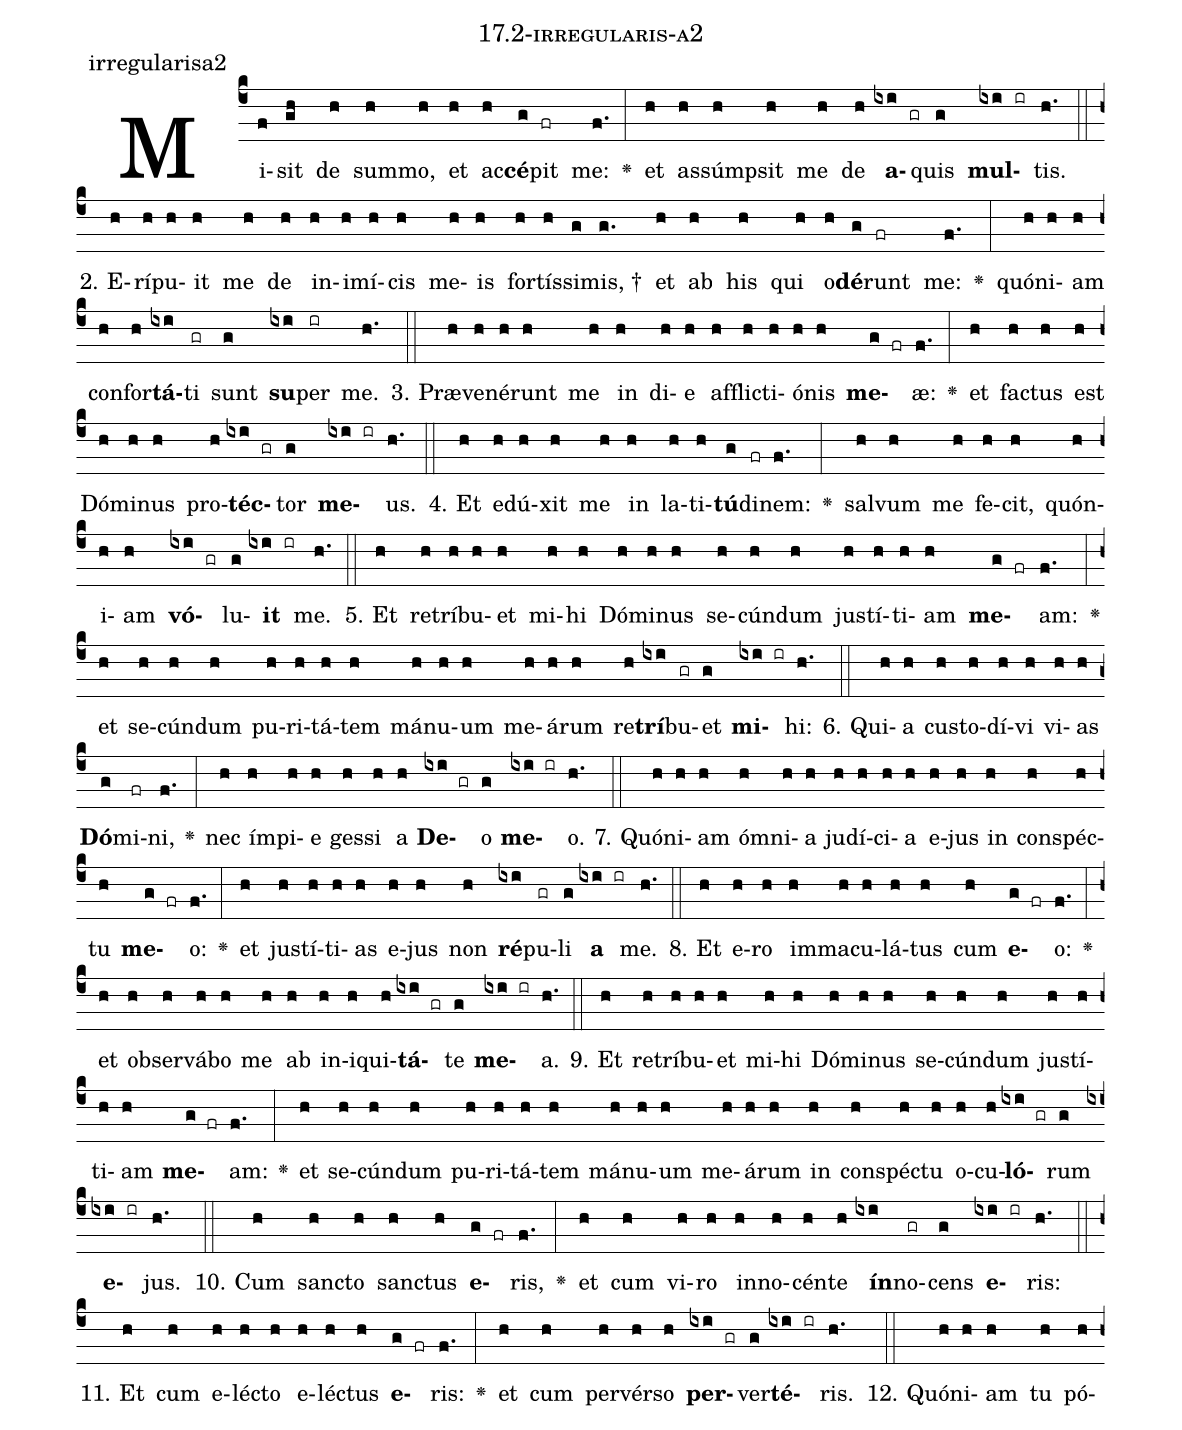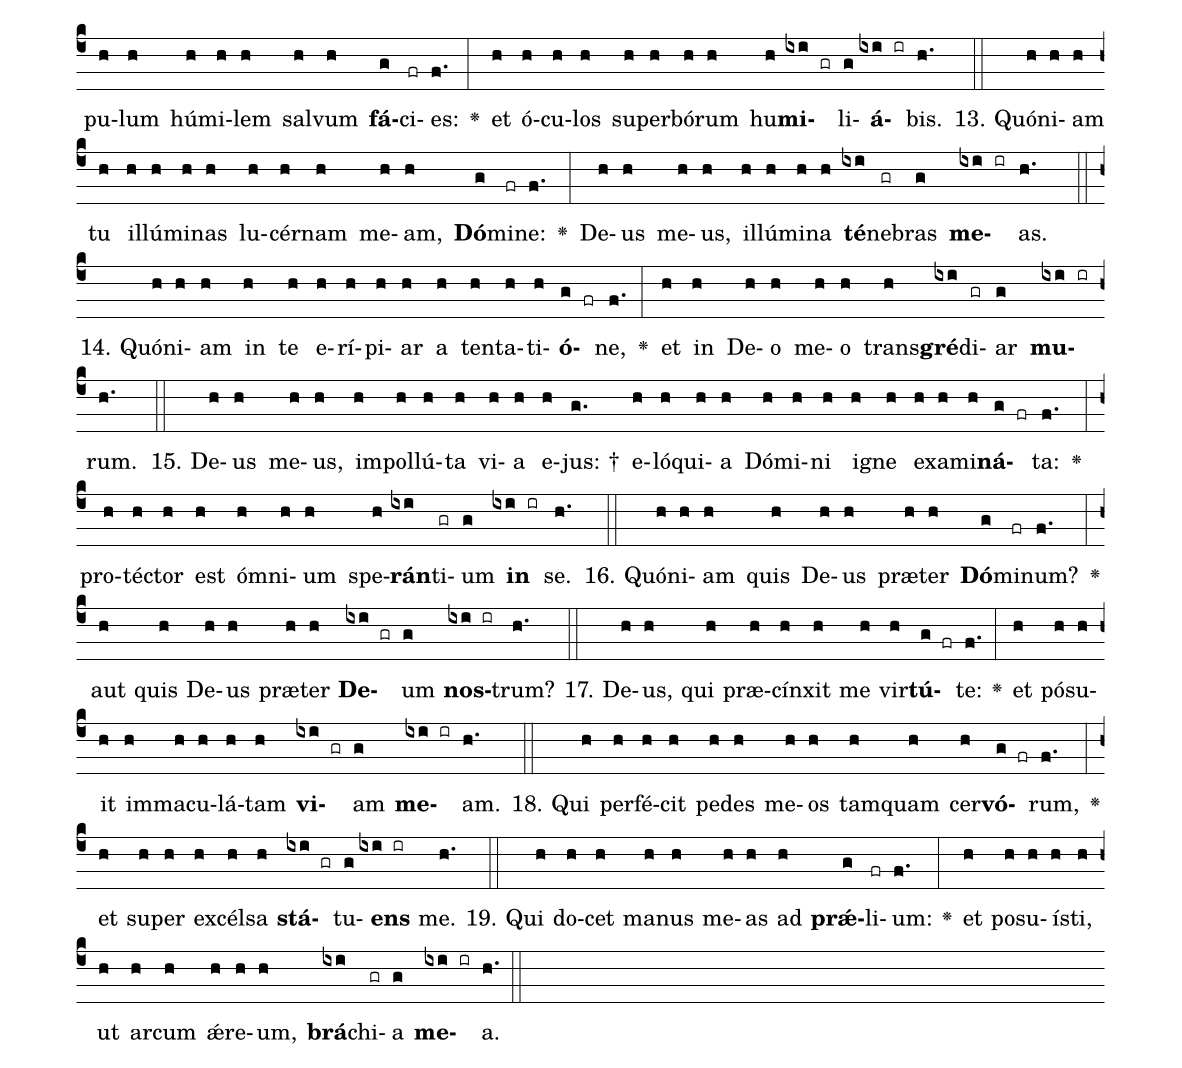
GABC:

name: 17.2-irregularis-a2;
annotation: irregularisa2;
%%
(c4)Mi(f)sit(gh) de(h) sum(h)mo,(h) et(h) ac(h)<b>cé</b>(g)pit(fr) me:(f.) <v>\greheightstar</v>(:) et(h) as(h)súmp(h)sit(h) me(h) de(h) <b>a</b>(ixi gr)quis(g) <b>mul</b>(ixi ir)tis.(h.) (::)
2. E(h)rí(h)pu(h)it(h) me(h) de(h) in(h)i(h)mí(h)cis(h) me(h)is(h) for(h)tís(h)si(g)mis, †(g.) et(h) ab(h) his(h) qui(h) o(h)<b>dé</b>(g)runt(fr) me:(f.) <v>\greheightstar</v>(:) quón(h)i(h)am(h) con(h)for(h)<b>tá</b>(ixi)ti(gr) sunt(g) <b>su</b>(ixi)per(ir) me.(h.) (::)
3. Præ(h)ve(h)né(h)runt(h) me(h) in(h) di(h)e(h) af(h)flic(h)ti(h)ó(h)nis(h) <b>me</b>(g fr)æ:(f.) <v>\greheightstar</v>(:) et(h) fac(h)tus(h) est(h) Dó(h)mi(h)nus(h) pro(h)<b>téc</b>(ixi gr)tor(g) <b>me</b>(ixi ir)us.(h.) (::)
4. Et(h) e(h)dú(h)xit(h) me(h) in(h) la(h)ti(h)<b>tú</b>(g)di(fr)nem:(f.) <v>\greheightstar</v>(:) sal(h)vum(h) me(h) fe(h)cit,(h) quón(h)i(h)am(h) <b>vó</b>(ixi gr)lu(g)<b>it</b>(ixi ir) me.(h.) (::)
5. Et(h) re(h)trí(h)bu(h)et(h) mi(h)hi(h) Dó(h)mi(h)nus(h) se(h)cún(h)dum(h) jus(h)tí(h)ti(h)am(h) <b>me</b>(g fr)am:(f.) <v>\greheightstar</v>(:) et(h) se(h)cún(h)dum(h) pu(h)ri(h)tá(h)tem(h) má(h)nu(h)um(h) me(h)á(h)rum(h) re(h)<b>trí</b>(ixi)bu(gr)et(g) <b>mi</b>(ixi ir)hi:(h.) (::)
6. Qui(h)a(h) cus(h)to(h)dí(h)vi(h) vi(h)as(h) <b>Dó</b>(g)mi(fr)ni,(f.) <v>\greheightstar</v>(:) nec(h) ím(h)pi(h)e(h) ges(h)si(h) a(h) <b>De</b>(ixi gr)o(g) <b>me</b>(ixi ir)o.(h.) (::)
7. Quón(h)i(h)am(h) óm(h)ni(h)a(h) ju(h)dí(h)ci(h)a(h) e(h)jus(h) in(h) con(h)spéc(h)tu(h) <b>me</b>(g fr)o:(f.) <v>\greheightstar</v>(:) et(h) jus(h)tí(h)ti(h)as(h) e(h)jus(h) non(h) <b>ré</b>(ixi)pu(gr)li(g) <b>a</b>(ixi ir) me.(h.) (::)
8. Et(h) e(h)ro(h) im(h)ma(h)cu(h)lá(h)tus(h) cum(h) <b>e</b>(g fr)o:(f.) <v>\greheightstar</v>(:) et(h) ob(h)ser(h)vá(h)bo(h) me(h) ab(h) in(h)i(h)qui(h)<b>tá</b>(ixi gr)te(g) <b>me</b>(ixi ir)a.(h.) (::)
9. Et(h) re(h)trí(h)bu(h)et(h) mi(h)hi(h) Dó(h)mi(h)nus(h) se(h)cún(h)dum(h) jus(h)tí(h)ti(h)am(h) <b>me</b>(g fr)am:(f.) <v>\greheightstar</v>(:) et(h) se(h)cún(h)dum(h) pu(h)ri(h)tá(h)tem(h) má(h)nu(h)um(h) me(h)á(h)rum(h) in(h) con(h)spéc(h)tu(h) o(h)cu(h)<b>ló</b>(ixi gr)rum(g) <b>e</b>(ixi ir)jus.(h.) (::)
10. Cum(h) sanc(h)to(h) sanc(h)tus(h) <b>e</b>(g fr)ris,(f.) <v>\greheightstar</v>(:) et(h) cum(h) vi(h)ro(h) in(h)no(h)cén(h)te(h) <b>ín</b>(ixi)no(gr)cens(g) <b>e</b>(ixi ir)ris:(h.) (::)
11. Et(h) cum(h) e(h)léc(h)to(h) e(h)léc(h)tus(h) <b>e</b>(g fr)ris:(f.) <v>\greheightstar</v>(:) et(h) cum(h) per(h)vér(h)so(h) <b>per</b>(ixi gr)ver(g)<b>té</b>(ixi ir)ris.(h.) (::)
12. Quón(h)i(h)am(h) tu(h) pó(h)pu(h)lum(h) hú(h)mi(h)lem(h) sal(h)vum(h) <b>fá</b>(g)ci(fr)es:(f.) <v>\greheightstar</v>(:) et(h) ó(h)cu(h)los(h) su(h)per(h)bó(h)rum(h) hu(h)<b>mi</b>(ixi gr)li(g)<b>á</b>(ixi ir)bis.(h.) (::)
13. Quón(h)i(h)am(h) tu(h) il(h)lú(h)mi(h)nas(h) lu(h)cér(h)nam(h) me(h)am,(h) <b>Dó</b>(g)mi(fr)ne:(f.) <v>\greheightstar</v>(:) De(h)us(h) me(h)us,(h) il(h)lú(h)mi(h)na(h) <b>té</b>(ixi)ne(gr)bras(g) <b>me</b>(ixi ir)as.(h.) (::)
14. Quón(h)i(h)am(h) in(h) te(h) e(h)rí(h)pi(h)ar(h) a(h) ten(h)ta(h)ti(h)<b>ó</b>(g fr)ne,(f.) <v>\greheightstar</v>(:) et(h) in(h) De(h)o(h) me(h)o(h) trans(h)<b>gré</b>(ixi)di(gr)ar(g) <b>mu</b>(ixi ir)rum.(h.) (::)
15. De(h)us(h) me(h)us,(h) im(h)pol(h)lú(h)ta(h) vi(h)a(h) e(h)jus: †(g.) e(h)ló(h)qui(h)a(h) Dó(h)mi(h)ni(h) i(h)gne(h) ex(h)a(h)mi(h)<b>ná</b>(g fr)ta:(f.) <v>\greheightstar</v>(:) pro(h)téc(h)tor(h) est(h) óm(h)ni(h)um(h) spe(h)<b>rán</b>(ixi)ti(gr)um(g) <b>in</b>(ixi ir) se.(h.) (::)
16. Quón(h)i(h)am(h) quis(h) De(h)us(h) præ(h)ter(h) <b>Dó</b>(g)mi(fr)num?(f.) <v>\greheightstar</v>(:) aut(h) quis(h) De(h)us(h) præ(h)ter(h) <b>De</b>(ixi gr)um(g) <b>nos</b>(ixi ir)trum?(h.) (::)
17. De(h)us,(h) qui(h) præ(h)cín(h)xit(h) me(h) vir(h)<b>tú</b>(g fr)te:(f.) <v>\greheightstar</v>(:) et(h) pó(h)su(h)it(h) im(h)ma(h)cu(h)lá(h)tam(h) <b>vi</b>(ixi gr)am(g) <b>me</b>(ixi ir)am.(h.) (::)
18. Qui(h) per(h)fé(h)cit(h) pe(h)des(h) me(h)os(h) tam(h)quam(h) cer(h)<b>vó</b>(g fr)rum,(f.) <v>\greheightstar</v>(:) et(h) su(h)per(h) ex(h)cél(h)sa(h) <b>stá</b>(ixi gr)tu(g)<b>ens</b>(ixi ir) me.(h.) (::)
19. Qui(h) do(h)cet(h) ma(h)nus(h) me(h)as(h) ad(h) <b>prǽ</b>(g)li(fr)um:(f.) <v>\greheightstar</v>(:) et(h) po(h)su(h)ís(h)ti,(h) ut(h) ar(h)cum(h) ǽ(h)re(h)um,(h) <b>brá</b>(ixi)chi(gr)a(g) <b>me</b>(ixi ir)a.(h.) (::)
